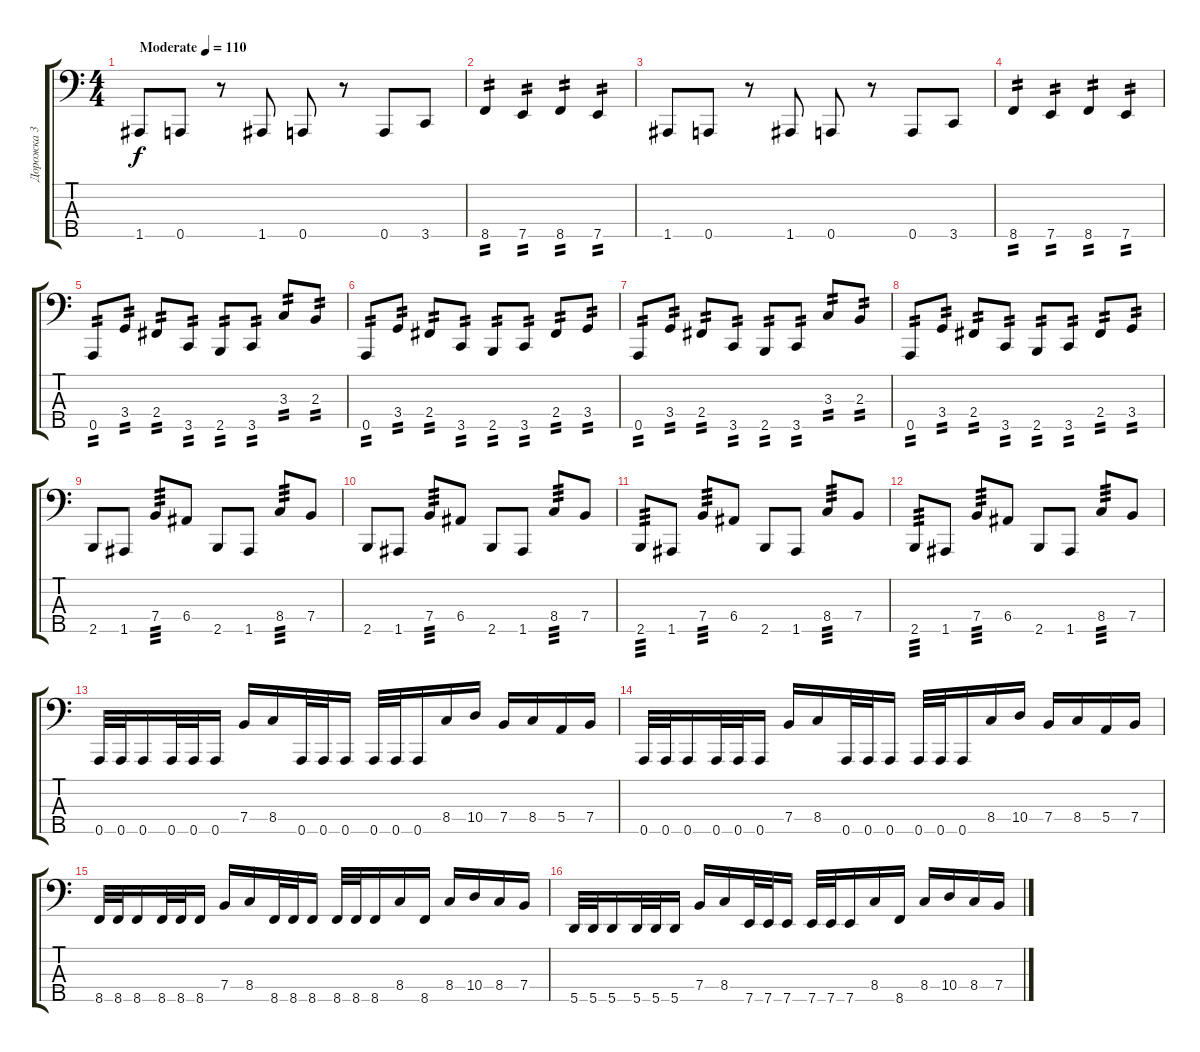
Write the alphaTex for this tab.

\track ("Дорожка 3" "Дорожка 3") {instrument electricbasspick}
\staff {score tabs}
\tuning (G2 D2 A1 E1 A0) {hide}
\ts (4 4)
\tempo (110 "Moderate")
\clef f4
\ks c
1.5.8{dy f instrument electricbasspick} 0.5.8 r.8 1.5.8 0.5.8 r.8 0.5.8 3.5.8 |
8.5.4{tp 2} 7.5.4{tp 2} 8.5.4{tp 2} 7.5.4{tp 2} |
1.5.8 0.5.8 r.8 1.5.8 0.5.8 r.8 0.5.8 3.5.8 |
8.5.4{tp 2} 7.5.4{tp 2} 8.5.4{tp 2} 7.5.4{tp 2} |
0.5.8{tp 2} 3.4.8{tp 2} 2.4.8{tp 2} 3.5.8{tp 2} 2.5.8{tp 2} 3.5.8{tp 2} 3.3.8{tp 2} 2.3.8{tp 2} |
0.5.8{tp 2} 3.4.8{tp 2} 2.4.8{tp 2} 3.5.8{tp 2} 2.5.8{tp 2} 3.5.8{tp 2} 2.4.8{tp 2} 3.4.8{tp 2} |
0.5.8{tp 2} 3.4.8{tp 2} 2.4.8{tp 2} 3.5.8{tp 2} 2.5.8{tp 2} 3.5.8{tp 2} 3.3.8{tp 2} 2.3.8{tp 2} |
0.5.8{tp 2} 3.4.8{tp 2} 2.4.8{tp 2} 3.5.8{tp 2} 2.5.8{tp 2} 3.5.8{tp 2} 2.4.8{tp 2} 3.4.8{tp 2} |
2.5.8 1.5.8 7.4.8{tp 3} 6.4.8 2.5.8 1.5.8 8.4.8{tp 3} 7.4.8 |
2.5.8 1.5.8 7.4.8{tp 3} 6.4.8 2.5.8 1.5.8 8.4.8{tp 3} 7.4.8 |
2.5.8{tp 3} 1.5.8 7.4.8{tp 3} 6.4.8 2.5.8 1.5.8 8.4.8{tp 3} 7.4.8 |
2.5.8{tp 3} 1.5.8 7.4.8{tp 3} 6.4.8 2.5.8 1.5.8 8.4.8{tp 3} 7.4.8 |
0.5.32 0.5.32 0.5.16 0.5.32 0.5.32 0.5.16 7.4.16 8.4.16 0.5.32 0.5.32 0.5.16 0.5.32 0.5.32 0.5.16 8.4.16 10.4.16 7.4.16 8.4.16 5.4.16 7.4.16 |
0.5.32 0.5.32 0.5.16 0.5.32 0.5.32 0.5.16 7.4.16 8.4.16 0.5.32 0.5.32 0.5.16 0.5.32 0.5.32 0.5.16 8.4.16 10.4.16 7.4.16 8.4.16 5.4.16 7.4.16 |
8.5.32 8.5.32 8.5.16 8.5.32 8.5.32 8.5.16 7.4.16 8.4.16 8.5.32 8.5.32 8.5.16 8.5.32 8.5.32 8.5.16 8.4.16 8.5.16 8.4.16 10.4.16 8.4.16 7.4.16 |
5.5.32 5.5.32 5.5.16 5.5.32 5.5.32 5.5.16 7.4.16 8.4.16 7.5.32 7.5.32 7.5.16 7.5.32 7.5.32 7.5.16 8.4.16 8.5.16 8.4.16 10.4.16 8.4.16 7.4.16
